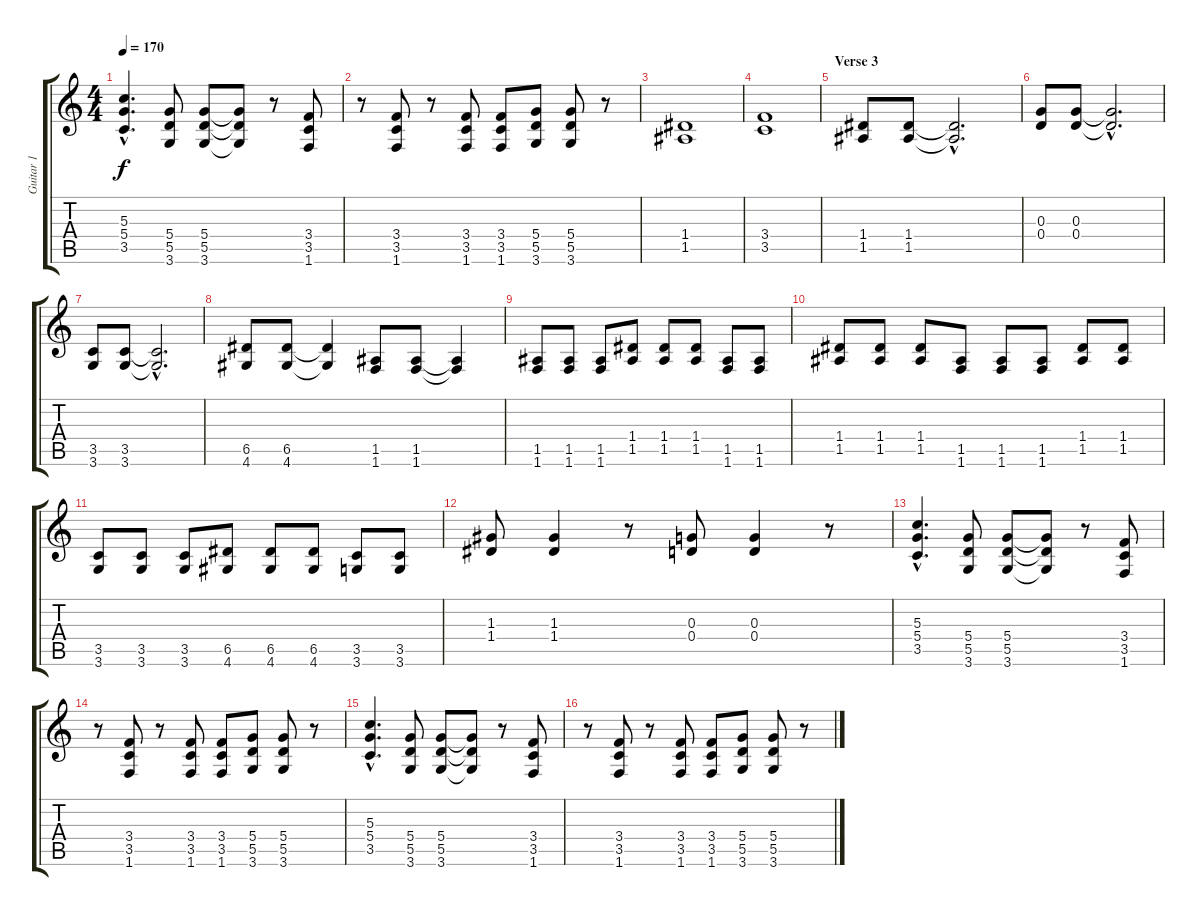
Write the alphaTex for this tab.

\track ("Guitar 1" "Guitar 1") {instrument distortionguitar}
\staff {score tabs}
\tuning (E4 B3 G3 D3 A2 E2) {hide}
\ts (4 4)
\tempo 170
\clef g2
\ks c
(5.3{hac} 5.4{hac} 3.5{hac}).4{d dy f} (5.4 5.5 3.6).8 (5.4 5.5 3.6).8 (5.4{t} 5.5{t} 3.6{t}).8 r.8 (3.4 3.5 1.6).8 |
r.8 (3.4 3.5 1.6).8 r.8 (3.4 3.5 1.6).8 (3.4 3.5 1.6).8 (5.4 5.5 3.6).8 (5.4 5.5 3.6).8 r.8 |
(1.4 1.5).1 |
(3.4 3.5).1 |
\section ("" "Verse 3")
(1.4 1.5).8 (1.4 1.5).8 (1.4{hac t} 1.5{hac t}).2{d} |
(0.3 0.4).8 (0.3 0.4).8 (0.3{hac t} 0.4{hac t}).2{d} |
(3.5 3.6).8 (3.5 3.6).8 (3.5{hac t} 3.6{hac t}).2{d} |
(6.5 4.6).8 (6.5 4.6).8 (6.5{t} 4.6{t}).4 (1.5 1.6).8 (1.5 1.6).8 (1.5{t} 1.6{t}).4 |
(1.5 1.6).8 (1.5 1.6).8 (1.5 1.6).8 (1.4 1.5).8 (1.4 1.5).8 (1.4 1.5).8 (1.5 1.6).8 (1.5 1.6).8 |
(1.4 1.5).8 (1.4 1.5).8 (1.4 1.5).8 (1.5 1.6).8 (1.5 1.6).8 (1.5 1.6).8 (1.4 1.5).8 (1.4 1.5).8 |
(3.5 3.6).8 (3.5 3.6).8 (3.5 3.6).8 (6.5 4.6).8 (6.5 4.6).8 (6.5 4.6).8 (3.5 3.6).8 (3.5 3.6).8 |
(1.3 1.4).8 (1.3 1.4).4 r.8 (0.3 0.4).8 (0.3 0.4).4 r.8 |
(5.3{hac} 5.4{hac} 3.5{hac}).4{d} (5.4 5.5 3.6).8 (5.4 5.5 3.6).8 (5.4{t} 5.5{t} 3.6{t}).8 r.8 (3.4 3.5 1.6).8 |
r.8 (3.4 3.5 1.6).8 r.8 (3.4 3.5 1.6).8 (3.4 3.5 1.6).8 (5.4 5.5 3.6).8 (5.4 5.5 3.6).8 r.8 |
(5.3{hac} 5.4{hac} 3.5{hac}).4{d} (5.4 5.5 3.6).8 (5.4 5.5 3.6).8 (5.4{t} 5.5{t} 3.6{t}).8 r.8 (3.4 3.5 1.6).8 |
r.8 (3.4 3.5 1.6).8 r.8 (3.4 3.5 1.6).8 (3.4 3.5 1.6).8 (5.4 5.5 3.6).8 (5.4 5.5 3.6).8 r.8
